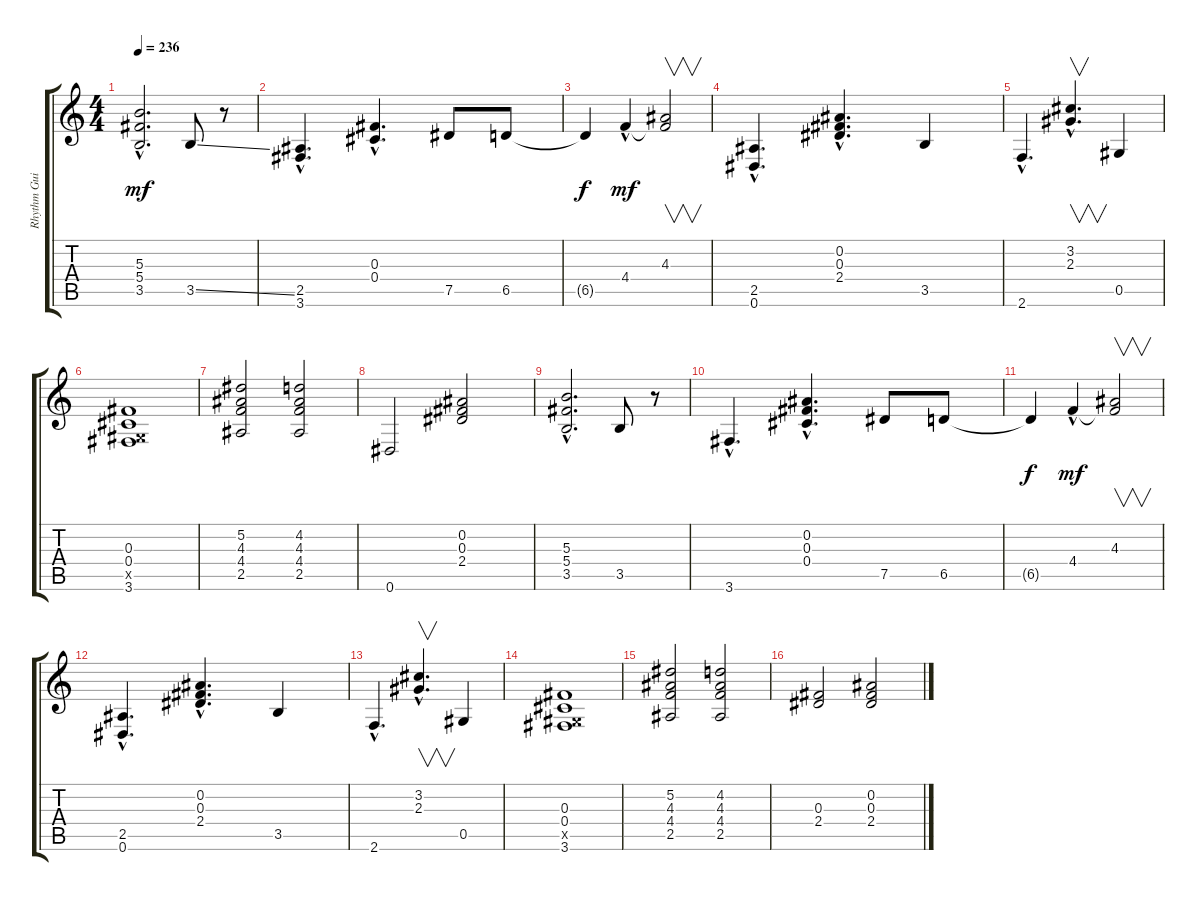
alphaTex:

\track ("Rhythm Guitar  " "Rhythm Gui") {instrument overdrivenguitar}
\staff {score tabs}
\tuning (Eb4 Bb3 Gb3 Db3 Ab2 Eb2) {hide}
\ts (4 4)
\tempo 236
\clef g2
\ks c
(5.3{hac} 5.4{hac} 3.5{hac}).2{d dy mf} 3.5{ss}.8 r.8 |
(2.5{hac} 3.6{hac}).4{d} (0.3{hac} 0.4{hac}).4{d} 7.5.8 6.5.8 |
6.5{t}.4{dy f} 4.4{hac}.4{dy mf} (4.3 4.4{t}).2{v} |
(2.5{hac} 0.6{hac}).4{d} (0.2{hac} 0.3{hac} 2.4{hac}).4{d} 3.5.4 |
2.6{hac}.4{d} (3.2{hac} 2.3{hac}).4{v d} 0.5.4 |
(0.3 0.4 0.5{x} 3.6).1 |
(5.2 4.3 4.4 2.5).2 (4.2 4.3 4.4 2.5).2 |
0.6.2 (0.2 0.3 2.4).2 |
(5.3{hac} 5.4{hac} 3.5{hac}).2{d} 3.5.8 r.8 |
3.6{hac}.4{d} (0.2{hac} 0.3{hac} 0.4{hac}).4{d} 7.5.8 6.5.8 |
6.5{t}.4{dy f} 4.4{hac}.4{dy mf} (4.3 4.4{t}).2{v} |
(2.5{hac} 0.6{hac}).4{d} (0.2{hac} 0.3{hac} 2.4{hac}).4{d} 3.5.4 |
2.6{hac}.4{d} (3.2{hac} 2.3{hac}).4{v d} 0.5.4 |
(0.3 0.4 0.5{x} 3.6).1 |
(5.2 4.3 4.4 2.5).2 (4.2 4.3 4.4 2.5).2 |
(0.3 2.4).2 (0.2 0.3 2.4).2
